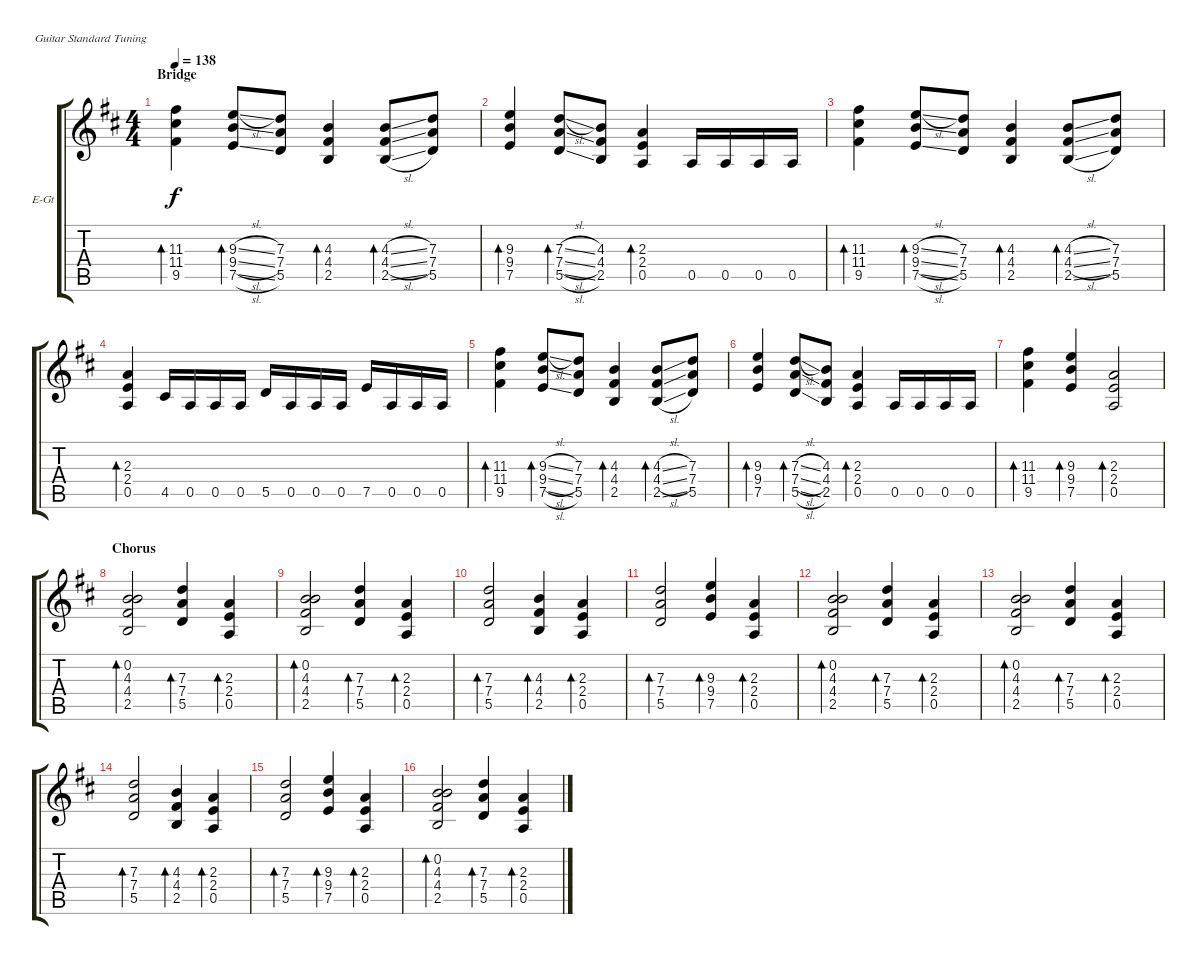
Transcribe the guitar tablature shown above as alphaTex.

\defaultSystemsLayout 4
\bracketExtendMode groupsimilarinstruments
\firstSystemTrackNameOrientation horizontal
\otherSystemsTrackNameOrientation horizontal
\track ("Electric Guitar" "E-Gt") {instrument distortionguitar}
\staff {score tabs}
\tuning (E4 B3 G3 D3 A2 E2)
\ts (4 4)
\section ("" "Bridge")
\tempo 138
\clef g2
\ks d
(9.5 11.4 11.3).4{bd 30 dy f} (7.5{sl} 9.4{sl} 9.3{sl}).8{bd 30} (5.5 7.4 7.3).8 (2.5 4.4 4.3).4{bd 30} (4.3{sl} 4.4{sl} 2.5{sl}).8{bd 30} (5.5 7.4 7.3).8 |
(7.5 9.4 9.3).4{bd 30} (5.5{sl} 7.4{sl} 7.3{sl}).8{bd 30} (2.5 4.4 4.3).8 (0.5 2.4 2.3).4{bd 30} 0.5.16 0.5.16 0.5.16 0.5.16 |
(9.5 11.4 11.3).4{bd 30} (7.5{sl} 9.4{sl} 9.3{sl}).8{bd 30} (5.5 7.4 7.3).8 (2.5 4.4 4.3).4{bd 30} (4.3{sl} 4.4{sl} 2.5{sl}).8{bd 30} (5.5 7.4 7.3).8 |
(0.5 2.4 2.3).4{bd 30} 4.5.16 0.5.16 0.5.16 0.5.16 5.5.16 0.5.16 0.5.16 0.5.16 7.5.16 0.5.16 0.5.16 0.5.16 |
(9.5 11.4 11.3).4{bd 30} (7.5{sl} 9.4{sl} 9.3{sl}).8{bd 30} (5.5 7.4 7.3).8 (2.5 4.4 4.3).4{bd 30} (4.3{sl} 4.4{sl} 2.5{sl}).8{bd 30} (5.5 7.4 7.3).8 |
(7.5 9.4 9.3).4{bd 30} (5.5{sl} 7.4{sl} 7.3{sl}).8{bd 30} (2.5 4.4 4.3).8 (0.5 2.4 2.3).4{bd 30} 0.5.16 0.5.16 0.5.16 0.5.16 |
(9.5 11.4 11.3).4{bd 30} (7.5 9.4 9.3).4{bd 30} (0.5 2.4 2.3).2{bd 30} |
\section ("" "Chorus")
(2.5 4.4 4.3 0.2).2{bd 30} (5.5 7.4 7.3).4{bd 30} (0.5 2.4 2.3).4{bd 30} |
(2.5 4.4 4.3 0.2).2{bd 30} (5.5 7.4 7.3).4{bd 30} (0.5 2.4 2.3).4{bd 30} |
(5.5 7.4 7.3).2{bd 30} (2.5 4.4 4.3).4{bd 30} (0.5 2.4 2.3).4{bd 30} |
(5.5 7.4 7.3).2{bd 30} (7.5 9.4 9.3).4{bd 30} (0.5 2.4 2.3).4{bd 30} |
(2.5 4.4 4.3 0.2).2{bd 30} (5.5 7.4 7.3).4{bd 30} (0.5 2.4 2.3).4{bd 30} |
(2.5 4.4 4.3 0.2).2{bd 30} (5.5 7.4 7.3).4{bd 30} (0.5 2.4 2.3).4{bd 30} |
(5.5 7.4 7.3).2{bd 30} (2.5 4.4 4.3).4{bd 30} (0.5 2.4 2.3).4{bd 30} |
(5.5 7.4 7.3).2{bd 30} (7.5 9.4 9.3).4{bd 30} (0.5 2.4 2.3).4{bd 30} |
(2.5 4.4 4.3 0.2).2{bd 30} (5.5 7.4 7.3).4{bd 30} (0.5 2.4 2.3).4{bd 30}
